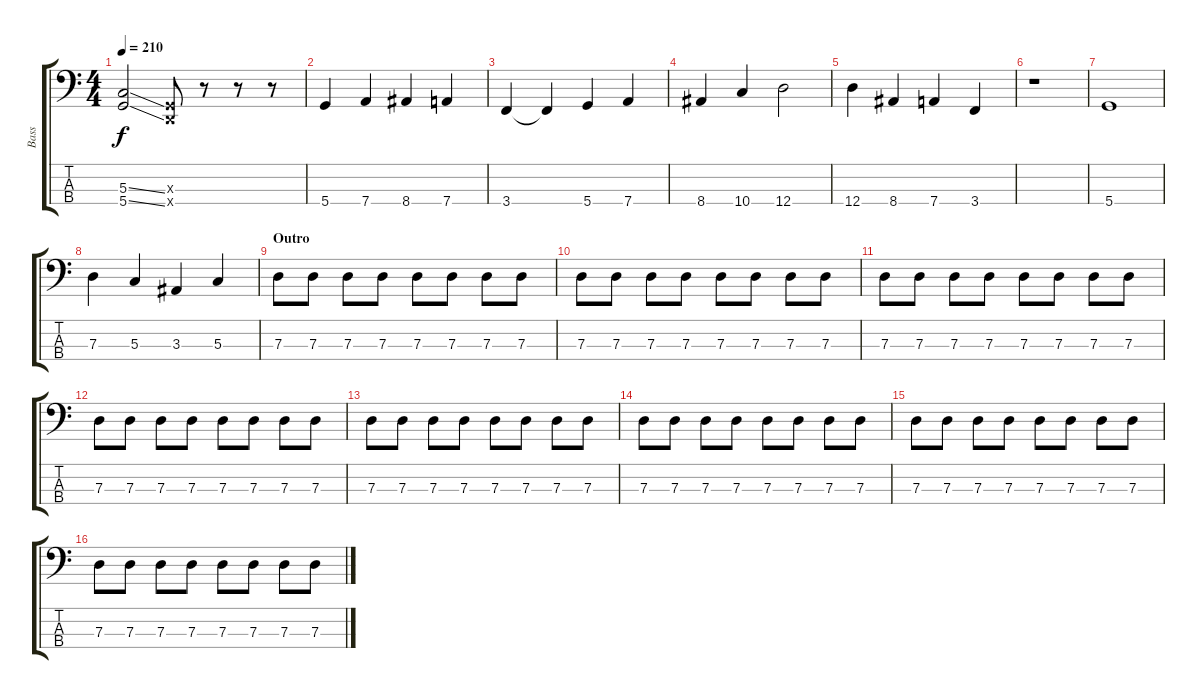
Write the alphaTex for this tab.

\track ("Bass" "Bass") {instrument electricbassfinger}
\staff {score tabs}
\tuning (F2 C2 G1 D1) {hide}
\ts (4 4)
\tempo 210
\clef f4
\ks c
(5.3{ss} 5.4{ss}).2{dy f} (0.3{x} 0.4{x}).8 r.8 r.8 r.8 |
5.4.4 7.4.4 8.4.4 7.4.4 |
3.4.4 3.4{t}.4 5.4.4 7.4.4 |
8.4.4 10.4.4 12.4.2 |
12.4.4 8.4.4 7.4.4 3.4.4 |
r.1 |
5.4.1 |
7.3.4 5.3.4 3.3.4 5.3.4 |
\section ("" "Outro")
7.3.8 7.3.8 7.3.8 7.3.8 7.3.8 7.3.8 7.3.8 7.3.8 |
7.3.8 7.3.8 7.3.8 7.3.8 7.3.8 7.3.8 7.3.8 7.3.8 |
7.3.8 7.3.8 7.3.8 7.3.8 7.3.8 7.3.8 7.3.8 7.3.8 |
7.3.8{volume 0} 7.3.8 7.3.8 7.3.8 7.3.8 7.3.8 7.3.8 7.3.8 |
7.3.8 7.3.8 7.3.8 7.3.8 7.3.8 7.3.8 7.3.8 7.3.8 |
7.3.8 7.3.8 7.3.8 7.3.8 7.3.8 7.3.8 7.3.8 7.3.8 |
7.3.8 7.3.8 7.3.8 7.3.8 7.3.8 7.3.8 7.3.8 7.3.8 |
7.3.8 7.3.8 7.3.8 7.3.8 7.3.8 7.3.8 7.3.8 7.3.8
